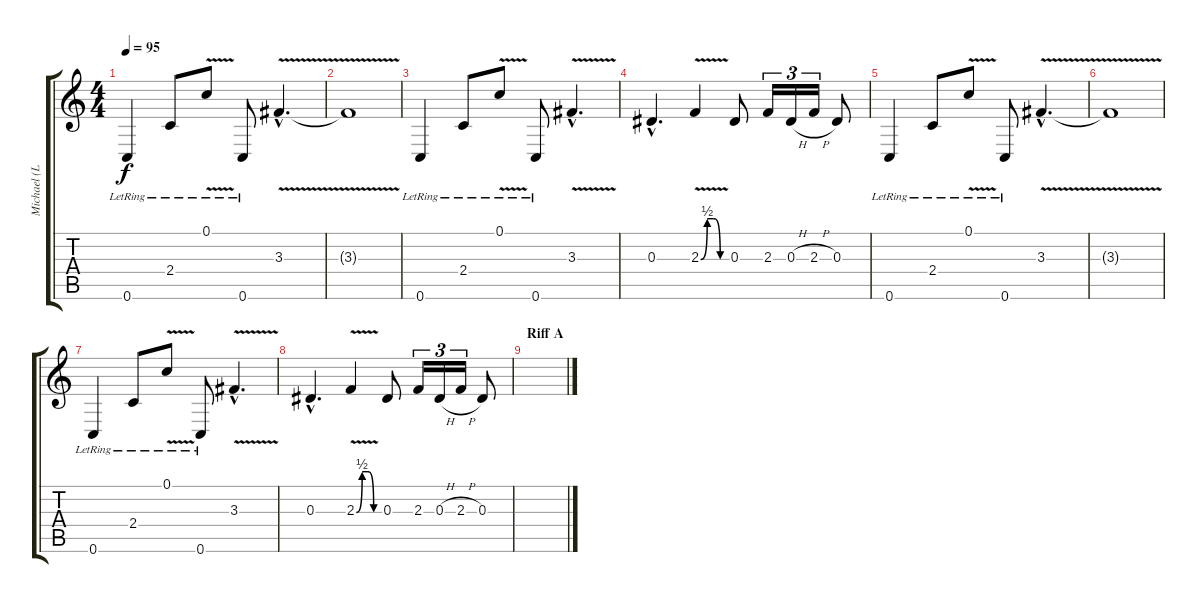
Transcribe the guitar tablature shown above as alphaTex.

\track ("Michael (L)" "Michael (L") {instrument overdrivenguitar}
\staff {score tabs}
\tuning (C4 G3 Eb3 Bb2 F2 C2) {hide}
\ts (4 4)
\tempo 95
\clef g2
\ks c
0.6{lr}.4{dy f instrument electricguitarclean} 2.4{lr}.8 0.1{v lr}.8 0.6{lr}.8 3.3{v hac}.4{d} |
3.3{t}.1 |
0.6{lr}.4 2.4{lr}.8 0.1{v lr}.8 0.6{lr}.8 3.3{v hac}.4{d} |
0.3{hac}.4{d} 2.3{be (custom 0 0 15 2 30 2 45 0 60 0) v}.4 0.3.8 2.3.16{tu (3 2)} 0.3{h}.16{tu (3 2)} 2.3{h}.16{tu (3 2)} 0.3.8 |
0.6{lr}.4{instrument electricguitarclean} 2.4{lr}.8 0.1{v lr}.8 0.6{lr}.8 3.3{v hac}.4{d} |
3.3{t}.1 |
0.6{lr}.4 2.4{lr}.8 0.1{v lr}.8 0.6{lr}.8 3.3{v hac}.4{d} |
0.3{hac}.4{d} 2.3{be (custom 0 0 15 2 30 2 45 0 60 0) v}.4 0.3.8 2.3.16{tu (3 2)} 0.3{h}.16{tu (3 2)} 2.3{h}.16{tu (3 2)} 0.3.8 |
\section ("" "Riff A")
